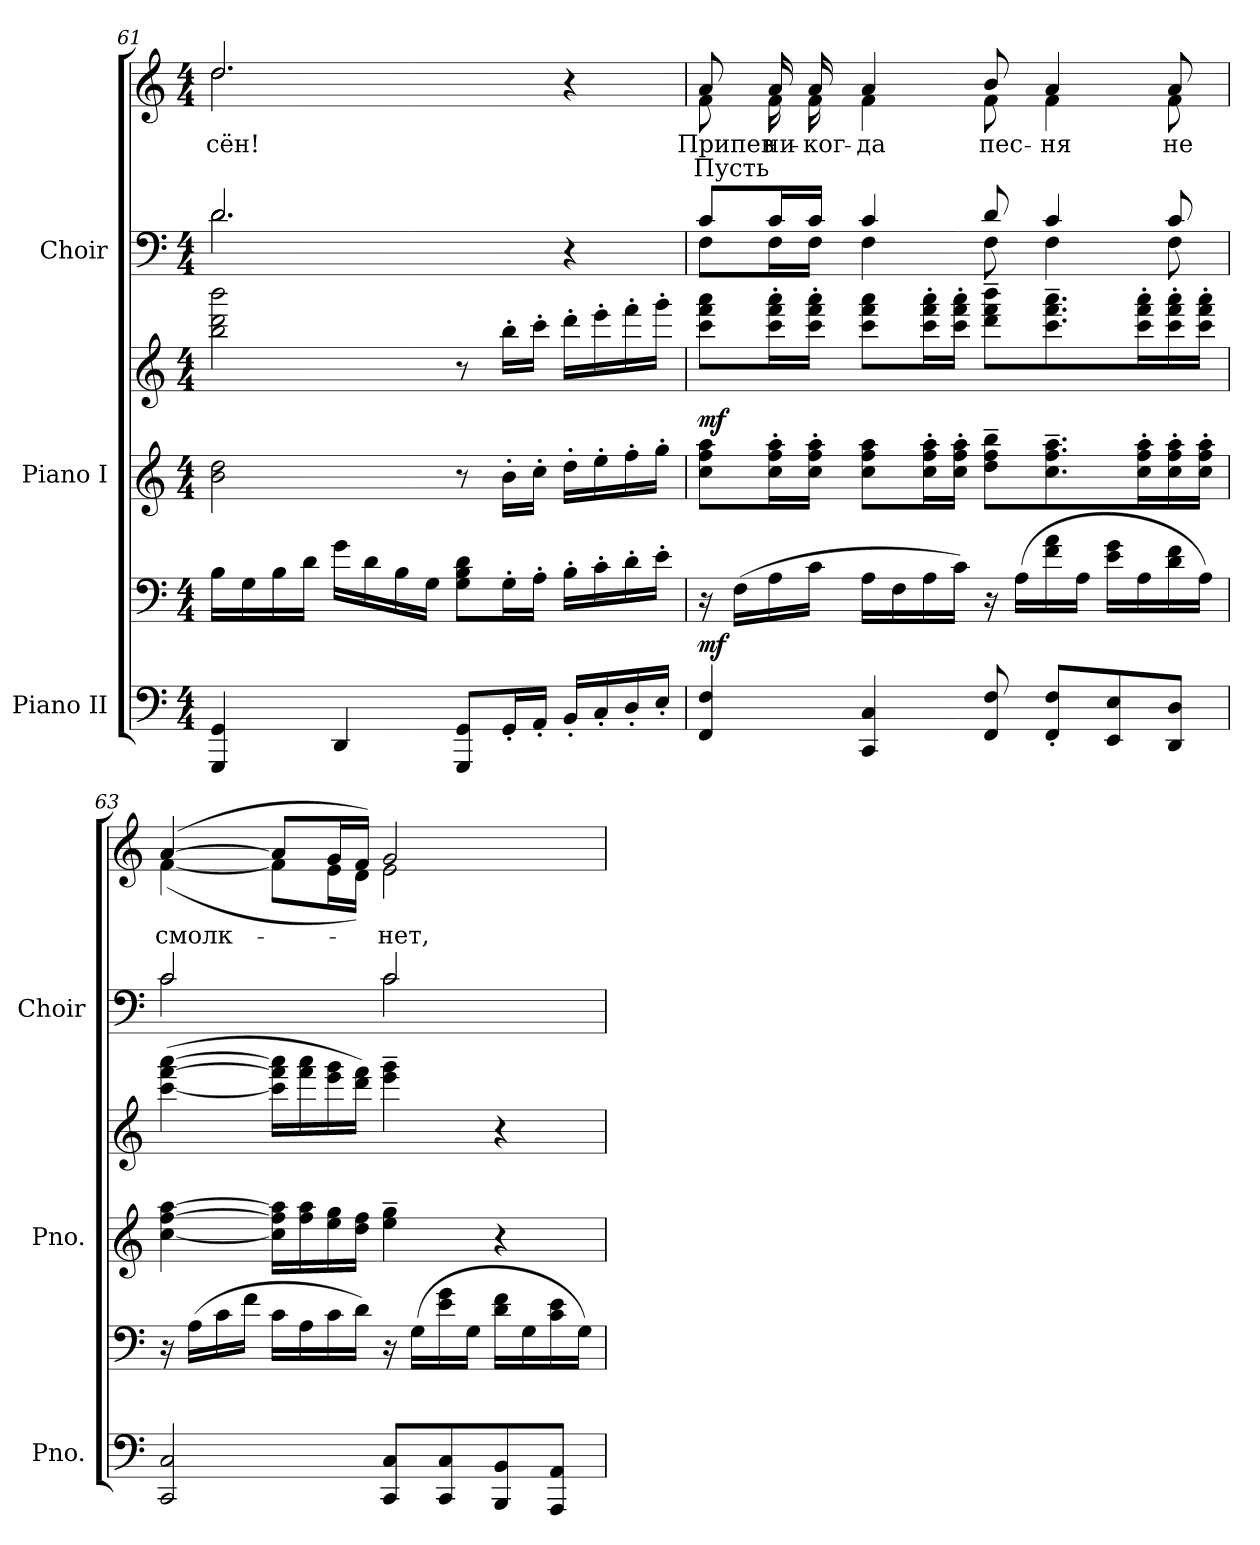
**kern	**kern	**dynam	**kern	**kern	**dynam	**kern	**kern	**text	**text	**dynam
*part3	*part3	*part3	*part2	*part2	*part2	*part1	*part1	*part1	*part1	*part1
*staff6	*staff5	*staff5/6	*staff4	*staff3	*staff3/4	*staff2	*staff1	*staff1	*staff1	*staff1/2
*I"Piano II	*	*	*I"Piano I	*	*	*I"Choir	*	*	*	*
*I'Pno.	*	*	*I'Pno.	*	*	*I'Choir	*	*	*	*
*clefF4	*clefF4	*	*clefG2	*clefG2	*	*clefF4	*clefG2	*	*	*
*k[]	*k[]	*	*k[]	*k[]	*	*k[]	*k[]	*	*	*
*C:	*C:	*	*C:	*C:	*	*C:	*C:	*	*	*
*M4/4	*M4/4	*	*M4/4	*M4/4	*	*M4/4	*M4/4	*	*	*
=61	=61	=61	=61	=61	=61	=61	=61	=61	=61	=61
*	*	*	*	*	*	*^	*^	*	*	*
!	!	!	!	!	!	!	!	!	!	!LO:LY:b:color=#000000	!	!
4GGGi/ 4GGi	16Bi\LL	.	2bi\ 2ddi	2bbi\ 2dddi 2bbbi	.	2.di/	2.di\	2.ddi/	2.ddi\	-сён!	.	.
.	16Gi\	.	.	.	.	.	.	.	.	.	.	.
.	16Bi\	.	.	.	.	.	.	.	.	.	.	.
.	16di\JJ	.	.	.	.	.	.	.	.	.	.	.
4DDi/	16gi\LL	.	.	.	.	.	.	.	.	.	.	.
.	16di\	.	.	.	.	.	.	.	.	.	.	.
.	16Bi\	.	.	.	.	.	.	.	.	.	.	.
.	16Gi\JJ	.	.	.	.	.	.	.	.	.	.	.
8GGGi/ 8GGiL	8Gi\ 8Bi 8diL	.	8r	8r	.	.	.	.	.	.	.	.
16GG'i/L	16G'i\L	.	16b'i\LL	16bb'i\LL	.	.	.	.	.	.	.	.
16AA'i/JJ	16A'i\JJ	.	16cc'i\JJ	16ccc'i\JJ	.	.	.	.	.	.	.	.
16BB'i/LL	16B'i\LL	.	16dd'i\LL	16ddd'i\LL	.	4r	4ryy	4r	4ryy	.	.	.
16C'i/	16c'i\	.	16ee'i\	16eee'i\	.	.	.	.	.	.	.	.
16D'i/	16d'i\	.	16ff'i\	16fff'i\	.	.	.	.	.	.	.	.
16E'i/JJ	16e'i\JJ	.	16gg'i\JJ	16ggg'i\JJ	.	.	.	.	.	.	.	.
=62	=62	=62	=62	=62	=62	=62	=62	=62	=62	=62	=62	=62
!	!	!	!	!	!	!	!	!	!	!LO:LY:a:color=#000000	!LO:LY:b:color=#000000	!
4FFi/ 4Fi	16r	mf	8cci\ 8ffi 8aaiL	8ccci\ 8fffi 8aaaiL	mf	8ci/L	8Fi\L	8ai/	8fi\	Припев	Пусть	mf mf
.	(16Fi\LL	.	.	.	.	.	.	.	.	.	.	.
!	!	!	!	!	!	!	!	!	!	!LO:LY:b:color=#000000	!	!
.	16Ai\	.	16cci\' 16ffi' 16aai'L	16ccci\' 16fffi' 16aaai'L	.	16ci/L	16Fi\L	16ai/	16fi\	ни-	.	.
!	!	!	!	!	!	!	!	!	!	!LO:LY:b:color=#000000	!	!
.	16ci\JJ	.	16cci\' 16ffi' 16aai'JJ	16ccci\' 16fffi' 16aaai'JJ	.	16ci/JJ	16Fi\JJ	16ai/	16fi\	-ког-	.	.
!	!	!	!	!	!	!	!	!	!	!LO:LY:b:color=#000000	!	!
4CCi/ 4Ci	16Ai\LL	.	8cci\ 8ffi 8aaiL	8ccci\ 8fffi 8aaaiL	.	4ci/	4Fi\	4ai/	4fi\	-да	.	.
.	16Fi\	.	.	.	.	.	.	.	.	.	.	.
.	16Ai\	.	16cci\' 16ffi' 16aai'L	16ccci\' 16fffi' 16aaai'L	.	.	.	.	.	.	.	.
.	16ci\JJ)	.	16cci\' 16ffi' 16aai'JJ	16ccci\' 16fffi' 16aaai'JJ	.	.	.	.	.	.	.	.
!	!	!	!	!	!	!	!	!	!	!LO:LY:b:color=#000000	!	!
8FFi/ 8Fi	16r	.	8ddi\~ 8ffi~ 8bbi~L	8dddi\~ 8fffi~ 8bbbi~L	.	8di/	8Fi\	8bi/	8fi\	пес-	.	.
.	(16Ai\LL	.	.	.	.	.	.	.	.	.	.	.
!	!	!	!	!	!	!	!	!	!	!LO:LY:b:color=#000000	!	!
8FFi/' 8Fi'L	16fi\ 16ai	.	8.cci\~ 8.ffi~ 8.aai~	8.ccci\~ 8.fffi~ 8.aaai~	.	4ci/	4Fi\	4ai/	4fi\	-ня	.	.
.	16Ai\JJ	.	.	.	.	.	.	.	.	.	.	.
8EEi/ 8Ei	16ei\ 16giLL	.	.	.	.	.	.	.	.	.	.	.
.	16Ai\	.	16cci\' 16ffi' 16aai'L	16ccci\' 16fffi' 16aaai'L	.	.	.	.	.	.	.	.
!	!	!	!	!	!	!	!	!	!	!LO:LY:b:color=#000000	!	!
8DDi/ 8DiJ	16di\ 16fi	.	16cci\' 16ffi' 16aai'	16ccci\' 16fffi' 16aaai'	.	8ci/	8Fi\	8ai/	8fi\	не	.	.
.	16Ai\JJ)	.	16cci\' 16ffi' 16aai'JJ	16ccci\' 16fffi' 16aaai'JJ	.	.	.	.	.	.	.	.
!!LO:LB:g=z	!!
=63	=63	=63	=63	=63	=63	=63	=63	=63	=63	=63	=63	=63
!	!	!	!	!	!	!	!	!	!	!LO:LY:b:color=#000000	!	!
2CCi/ 2Ci	16r	.	[<4cci\ [>4ffi [>4aai	([<4ccci\ [>4fffi [>4aaai	.	2ci/	2ci\	([>4ai/	([<4fi\	смолк-	.	.
.	(16Ai\LL	.	.	.	.	.	.	.	.	.	.	.
.	16ci\	.	.	.	.	.	.	.	.	.	.	.
.	16fi\JJ	.	.	.	.	.	.	.	.	.	.	.
.	16ci\LL	.	16cci\] 16ffi] 16aai]LL	16ccci\] 16fffi] 16aaai]LL	.	.	.	8ai/L]	8fi\L]	.	.	.
.	16Ai\	.	16ffi\ 16aai	16fffi\ 16aaai	.	.	.	.	.	.	.	.
.	16ci\	.	16eei\ 16ggi	16eeei\ 16gggi	.	.	.	16gi/L	16ei\L	.	.	.
.	16di\JJ)	.	16ddi\ 16ffiJJ	16dddi\ 16fffiJJ)	.	.	.	16fi/JJ)	16di\JJ)	.	.	.
!	!	!	!	!	!	!	!	!	!	!LO:LY:b:color=#000000	!	!
8CCi/ 8CiL	16r	.	4eei\~ 4ggi~	4eeei\~ 4gggi~	.	2ci/	2ci\	2gi/	2ei\	-нет,	.	.
.	(16Gi\LL	.	.	.	.	.	.	.	.	.	.	.
8CCi/ 8Ci	16ei\ 16gi	.	.	.	.	.	.	.	.	.	.	.
.	16Gi\JJ	.	.	.	.	.	.	.	.	.	.	.
8BBBi/ 8BBi	16di\ 16fiLL	.	4r	4r	.	.	.	.	.	.	.	.
.	16Gi\	.	.	.	.	.	.	.	.	.	.	.
8AAAi/ 8AAiJ	16ci\ 16ei	.	.	.	.	.	.	.	.	.	.	.
.	16Gi\JJ)	.	.	.	.	.	.	.	.	.	.	.
*	*	*	*	*	*	*v	*v	*	*	*	*	*
*	*	*	*	*	*	*	*v	*v	*	*	*
=	=	=	=	=	=	=	=	=	=	=
*-	*-	*-	*-	*-	*-	*-	*-	*-	*-	*-
